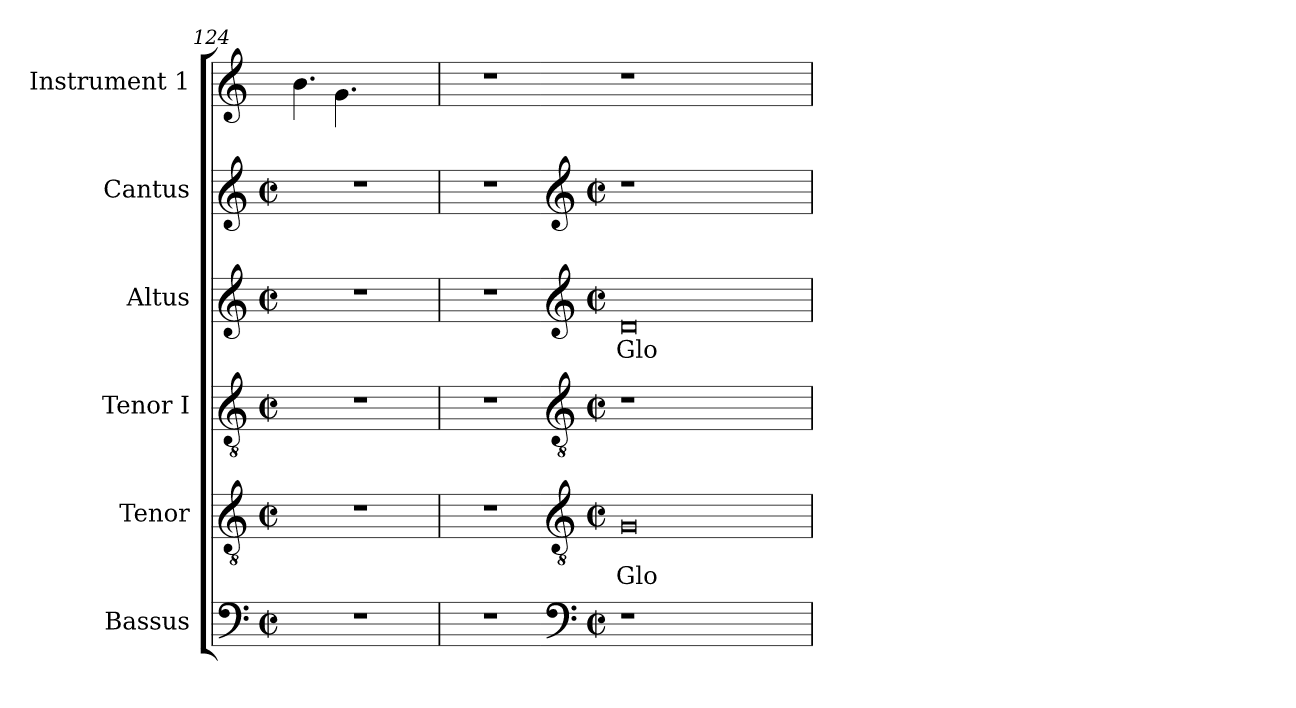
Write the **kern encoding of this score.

**kern	**kern	**text	**kern	**kern	**text	**kern	**kern
*part6	*part5	*part5	*part4	*part3	*part3	*part2	*part1
*staff6	*staff5	*staff5	*staff4	*staff3	*staff3	*staff2	*staff1
*I"Bassus	*I"Tenor	*	*I"Tenor I	*I"Altus	*	*I"Cantus	*I"Instrument 1
*I'Bassus	*I'Tenor	*	*I'Tenor I	*I'Altus	*	*I'Cantus	*
*clefF4	*clefGv2	*	*clefGv2	*clefG2	*	*clefG2	*
*M2/2	*M2/2	*	*M2/2	*M2/2	*	*M2/2	*
*met(c|)	*met(c|)	*	*met(c|)	*met(c|)	*	*met(c|)	*
=124	=124	=124	=124	=124	=124	=124	=124
!	!	!	!	!	!	!	!LO:N:vis=4.
1r	1r	.	1r	1r	.	1r	4b\
!	!	!	!	!	!	!	!LO:N:vis=4.
.	.	.	.	.	.	.	4g\
.	.	.	.	.	.	.	2ryy
!!LO:LB:g=z
=125	=125	=125	=125	=125	=125	=125	=125
1r	1r	.	1r	1r	.	1r	1r
!!LO:LB:g=z
=126	=126	=126||	=126	=126	=126||	=126	=126||
*clefF4	*clefGv2	*	*clefGv2	*clefG2	*	*clefG2	*
*M2/2	*M2/2	*	*M2/2	*M2/2	*	*M2/2	*
*met(c|)	*met(c|)	*	*met(c|)	*met(c|)	*	*met(c|)	*
!	!	!LO:LY:b:cj	!	!	!LO:LY:b:cj	!	!
1r	0G	Glo	1r	0d	Glo	1r	1r
1ryy	.	.	1ryy	.	.	1ryy	1ryy
=	=	=	=	=	=	=	=
*-	*-	*-	*-	*-	*-	*-	*-
